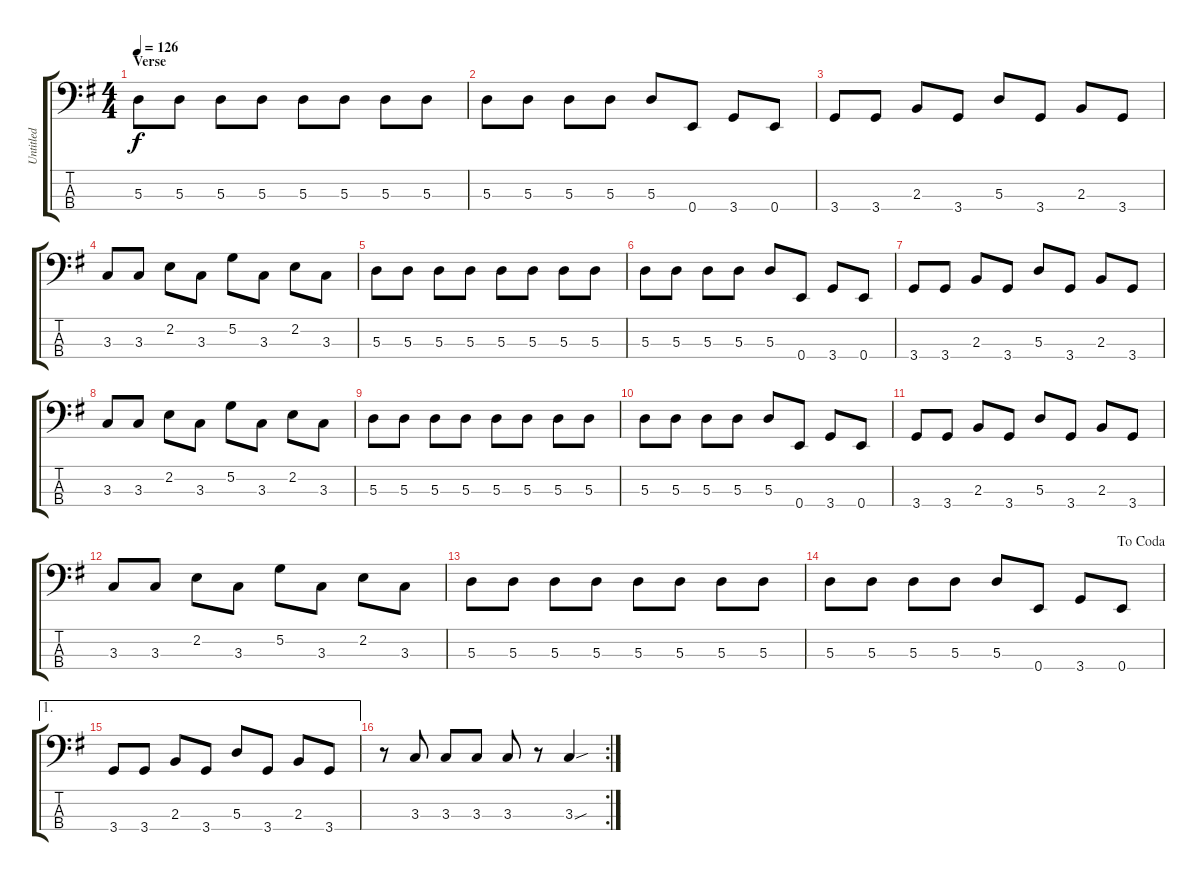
\track ("Untitled" "Untitled") {instrument electricbassfinger}
\staff {score tabs}
\tuning (G2 D2 A1 E1) {hide}
\ts (4 4)
\section ("" "Verse")
\tempo 126
\clef f4
\ks g
5.3.8{dy f} 5.3.8 5.3.8 5.3.8 5.3.8 5.3.8 5.3.8 5.3.8 |
5.3.8 5.3.8 5.3.8 5.3.8 5.3.8 0.4.8 3.4.8 0.4.8 |
3.4.8 3.4.8 2.3.8 3.4.8 5.3.8 3.4.8 2.3.8 3.4.8 |
3.3.8 3.3.8 2.2.8 3.3.8 5.2.8 3.3.8 2.2.8 3.3.8 |
5.3.8 5.3.8 5.3.8 5.3.8 5.3.8 5.3.8 5.3.8 5.3.8 |
5.3.8 5.3.8 5.3.8 5.3.8 5.3.8 0.4.8 3.4.8 0.4.8 |
3.4.8 3.4.8 2.3.8 3.4.8 5.3.8 3.4.8 2.3.8 3.4.8 |
3.3.8 3.3.8 2.2.8 3.3.8 5.2.8 3.3.8 2.2.8 3.3.8 |
5.3.8 5.3.8 5.3.8 5.3.8 5.3.8 5.3.8 5.3.8 5.3.8 |
5.3.8 5.3.8 5.3.8 5.3.8 5.3.8 0.4.8 3.4.8 0.4.8 |
3.4.8 3.4.8 2.3.8 3.4.8 5.3.8 3.4.8 2.3.8 3.4.8 |
3.3.8 3.3.8 2.2.8 3.3.8 5.2.8 3.3.8 2.2.8 3.3.8 |
5.3.8 5.3.8 5.3.8 5.3.8 5.3.8 5.3.8 5.3.8 5.3.8 |
\jump dacoda
5.3.8 5.3.8 5.3.8 5.3.8 5.3.8 0.4.8 3.4.8 0.4.8 |
\ae 1
3.4.8 3.4.8 2.3.8 3.4.8 5.3.8 3.4.8 2.3.8 3.4.8 |
\rc 2
r.8 3.3.8 3.3.8 3.3.8 3.3.8 r.8 3.3{sou}.4
